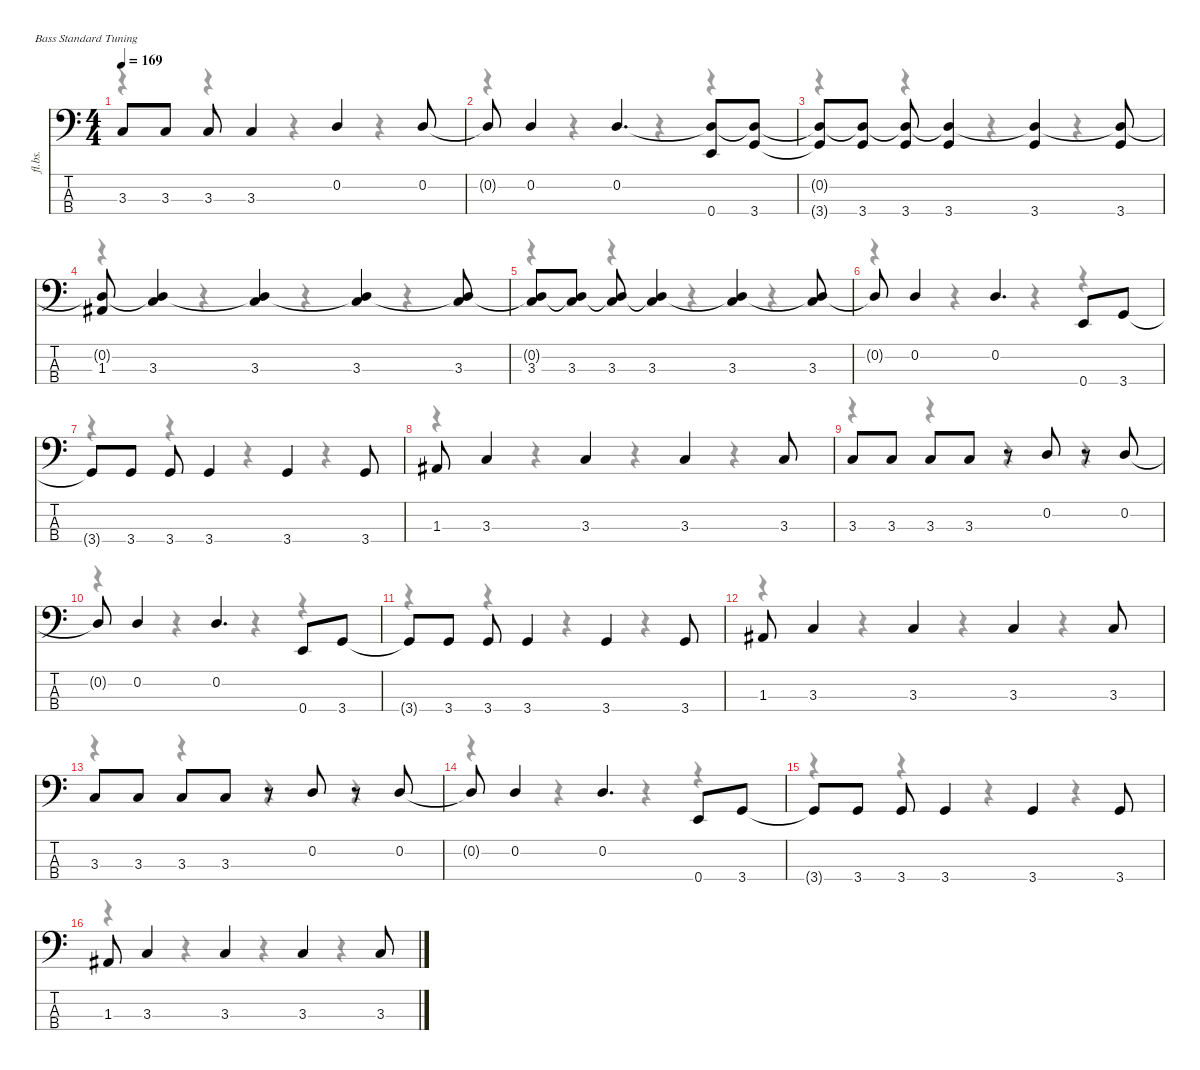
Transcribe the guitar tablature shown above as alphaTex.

\defaultSystemsLayout 4
\hideDynamics
\bracketExtendMode nobrackets
\otherSystemsTrackNameOrientation horizontal
\track ("Bass" "fl.bs.") {instrument fretlessbass}
\staff {score tabs}
\tuning (G2 D2 A1 E1)
\voice
\ts (4 4)
\tempo 169
\clef f4
\ks c
3.3.8{dy mp} 3.3.8 3.3.8 3.3.4 0.2.4 0.2.8 |
0.2{t}.8 0.2.4 0.2.4{d} (0.4 0.2{t}).8 (3.4 0.2{t}).8 |
(3.4{t} 0.2{t}).8 (3.4 0.2{t}).8 (3.4 0.2{t}).8 (3.4 0.2{t}).4 (3.4 0.2{t}).4 (3.4 0.2{t}).8 |
(1.3{acc #} 0.2{t}).8 (3.3 0.2{t}).4 (3.3 0.2{t}).4 (3.3 0.2{t}).4 (3.3 0.2{t}).8 |
(3.3 0.2{t}).8 (3.3 0.2{t}).8 (3.3 0.2{t}).8 (3.3 0.2{t}).4 (3.3 0.2{t}).4 (3.3 0.2{t}).8 |
0.2{t}.8 0.2.4 0.2.4{d} 0.4.8 3.4.8 |
3.4{t}.8 3.4.8 3.4.8 3.4.4 3.4.4 3.4.8 |
1.3{acc #}.8 3.3.4 3.3.4 3.3.4 3.3.8 |
3.3.8 3.3.8 3.3.8 3.3.8 r.8 0.2.8 r.8 0.2.8 |
0.2{t}.8 0.2.4 0.2.4{d} 0.4.8 3.4.8 |
3.4{t}.8 3.4.8 3.4.8 3.4.4 3.4.4 3.4.8 |
1.3{acc #}.8 3.3.4 3.3.4 3.3.4 3.3.8 |
3.3.8 3.3.8 3.3.8 3.3.8 r.8 0.2.8 r.8 0.2.8 |
0.2{t}.8 0.2.4 0.2.4{d} 0.4.8 3.4.8 |
3.4{t}.8 3.4.8 3.4.8 3.4.4 3.4.4 3.4.8 |
1.3{acc #}.8 3.3.4 3.3.4 3.3.4 3.3.8
\voice
\clef f4
\ottava regular
\simile none
\ks c
r.4{dy mf} r.4 r.4 r.4 |
r.4 r.4 r.4 r.4 |
r.4 r.4 r.4 r.4 |
r.4 r.4 r.4 r.4 |
r.4 r.4 r.4 r.4 |
r.4 r.4 r.4 r.4 |
r.4 r.4 r.4 r.4 |
r.4 r.4 r.4 r.4 |
r.4 r.4 r.4 r.4 |
r.4 r.4 r.4 r.4 |
r.4 r.4 r.4 r.4 |
r.4 r.4 r.4 r.4 |
r.4 r.4 r.4 r.4 |
r.4 r.4 r.4 r.4 |
r.4 r.4 r.4 r.4 |
r.4 r.4 r.4 r.4
